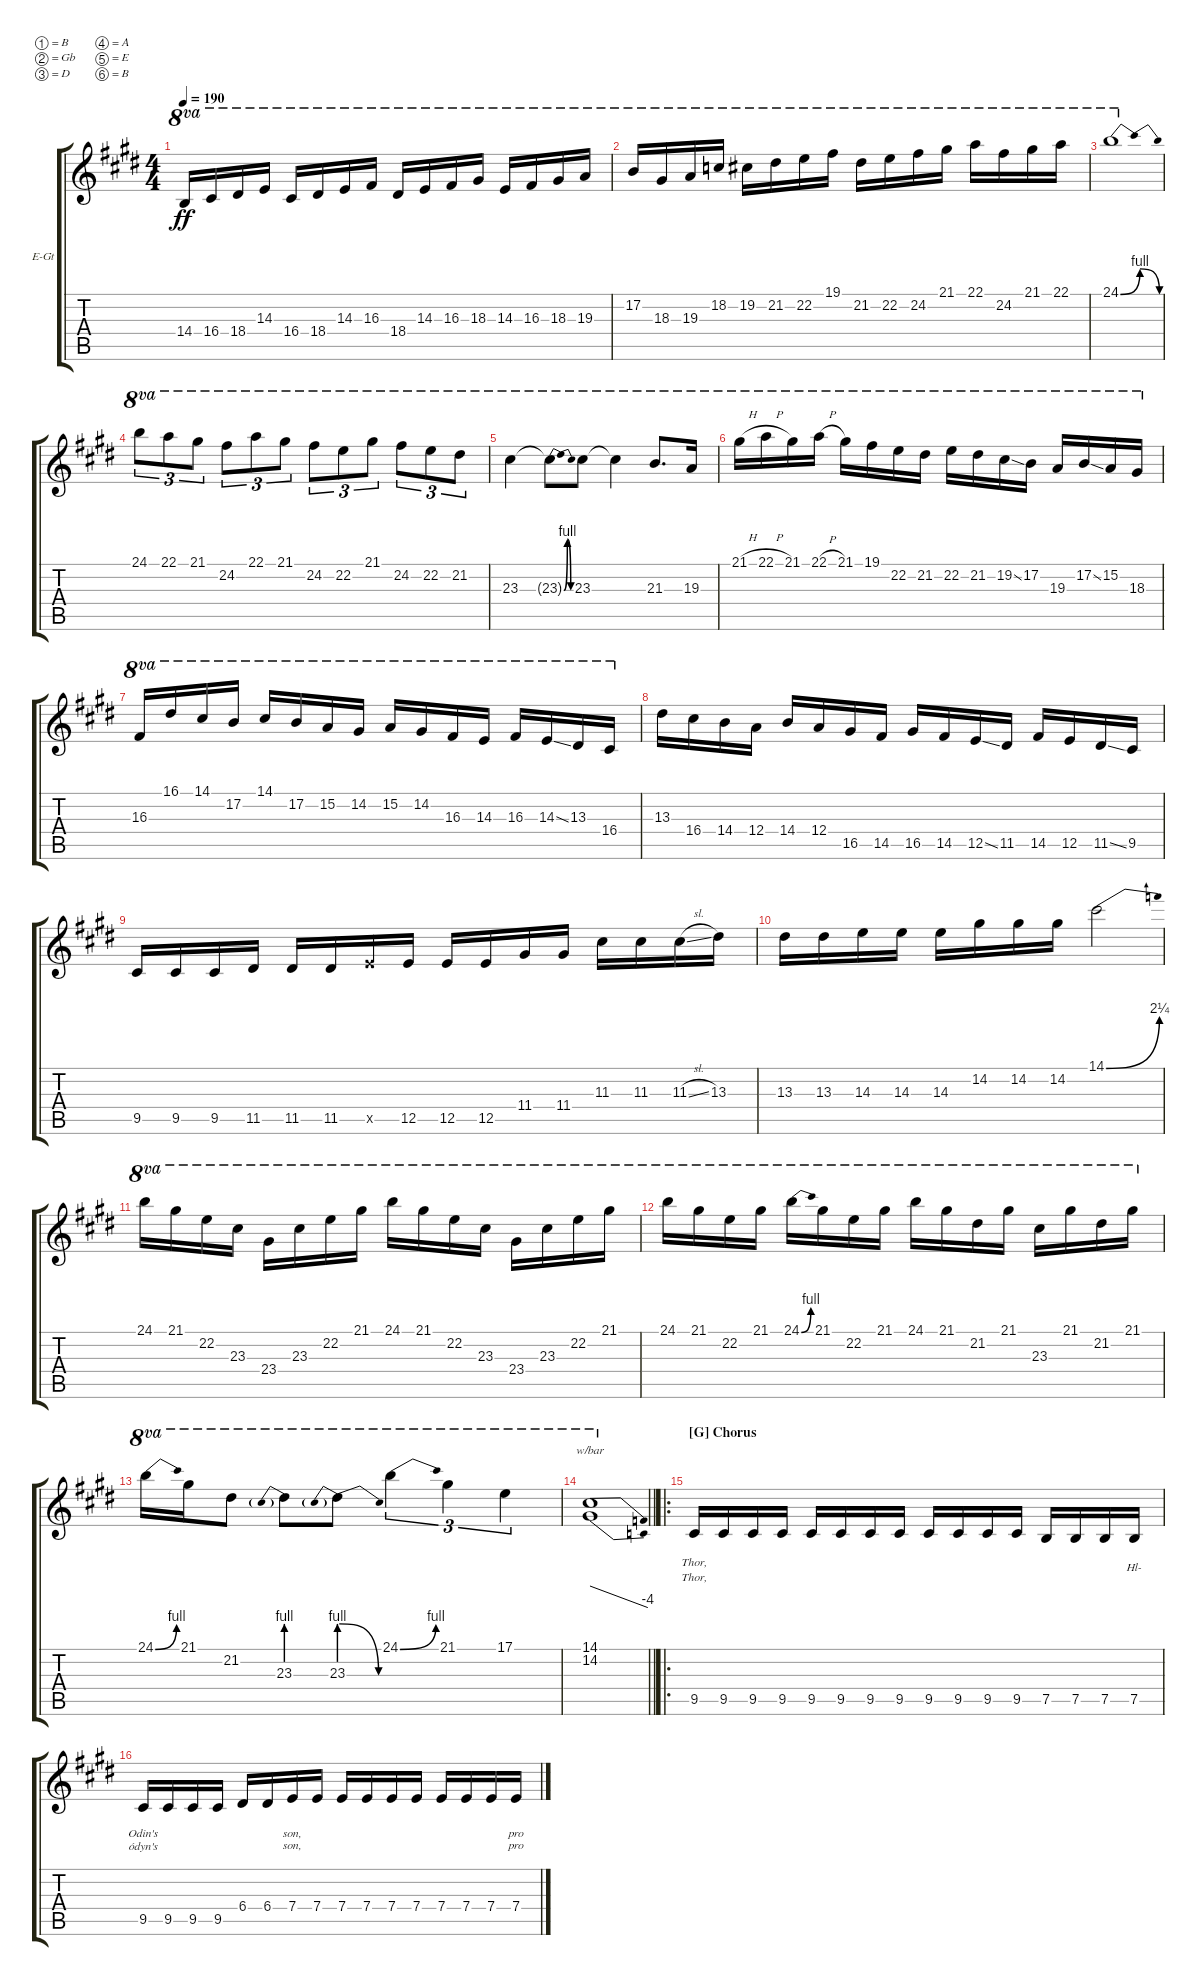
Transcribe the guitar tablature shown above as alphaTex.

\bracketExtendMode groupsimilarinstruments
\firstSystemTrackNameOrientation horizontal
\otherSystemsTrackNameOrientation horizontal
\track ("Lead" "E-Gt") {instrument distortionguitar}
\staff {score tabs}
\tuning (B3 Gb3 D3 A2 E2 B1)
\ts (4 4)
\tempo 190
\clef g2
\scale
0.537428
\ks c#minor
14.4.16{ot 8va lyrics (0 "") lyrics (1 "") lyrics (2 "") lyrics (3 "") lyrics (4 "") dy ff} 16.4.16{ot 8va lyrics (0 "") lyrics (1 "") lyrics (2 "") lyrics (3 "") lyrics (4 "")} 18.4.16{ot 8va lyrics (0 "") lyrics (1 "") lyrics (2 "") lyrics (3 "") lyrics (4 "")} 14.3.16{ot 8va lyrics (0 "") lyrics (1 "") lyrics (2 "") lyrics (3 "") lyrics (4 "")} 16.4.16{ot 8va lyrics (0 "") lyrics (1 "") lyrics (2 "") lyrics (3 "") lyrics (4 "")} 18.4.16{ot 8va lyrics (0 "") lyrics (1 "") lyrics (2 "") lyrics (3 "") lyrics (4 "")} 14.3.16{ot 8va lyrics (0 "") lyrics (1 "") lyrics (2 "") lyrics (3 "") lyrics (4 "")} 16.3.16{ot 8va lyrics (0 "") lyrics (1 "") lyrics (2 "") lyrics (3 "") lyrics (4 "")} 18.4.16{ot 8va lyrics (0 "") lyrics (1 "") lyrics (2 "") lyrics (3 "") lyrics (4 "")} 14.3.16{ot 8va lyrics (0 "") lyrics (1 "") lyrics (2 "") lyrics (3 "") lyrics (4 "")} 16.3.16{ot 8va lyrics (0 "") lyrics (1 "") lyrics (2 "") lyrics (3 "") lyrics (4 "")} 18.3.16{ot 8va lyrics (0 "") lyrics (1 "") lyrics (2 "") lyrics (3 "") lyrics (4 "")} 14.3.16{ot 8va lyrics (0 "") lyrics (1 "") lyrics (2 "") lyrics (3 "") lyrics (4 "")} 16.3.16{ot 8va lyrics (0 "") lyrics (1 "") lyrics (2 "") lyrics (3 "") lyrics (4 "")} 18.3.16{ot 8va lyrics (0 "") lyrics (1 "") lyrics (2 "") lyrics (3 "") lyrics (4 "")} 19.3.16{ot 8va lyrics (0 "") lyrics (1 "") lyrics (2 "") lyrics (3 "") lyrics (4 "")} |
\scale
0.402564 17.2.16{ot 8va lyrics (0 "") lyrics (1 "") lyrics (2 "") lyrics (3 "") lyrics (4 "")} 18.3.16{ot 8va lyrics (0 "") lyrics (1 "") lyrics (2 "") lyrics (3 "") lyrics (4 "")} 19.3.16{ot 8va lyrics (0 "") lyrics (1 "") lyrics (2 "") lyrics (3 "") lyrics (4 "")} 18.2.16{ot 8va lyrics (0 "") lyrics (1 "") lyrics (2 "") lyrics (3 "") lyrics (4 "")} 19.2.16{ot 8va lyrics (0 "") lyrics (1 "") lyrics (2 "") lyrics (3 "") lyrics (4 "")} 21.2.16{ot 8va lyrics (0 "") lyrics (1 "") lyrics (2 "") lyrics (3 "") lyrics (4 "")} 22.2.16{ot 8va lyrics (0 "") lyrics (1 "") lyrics (2 "") lyrics (3 "") lyrics (4 "")} 19.1.16{ot 8va lyrics (0 "") lyrics (1 "") lyrics (2 "") lyrics (3 "") lyrics (4 "")} 21.2.16{ot 8va lyrics (0 "") lyrics (1 "") lyrics (2 "") lyrics (3 "") lyrics (4 "")} 22.2.16{ot 8va lyrics (0 "") lyrics (1 "") lyrics (2 "") lyrics (3 "") lyrics (4 "")} 24.2.16{ot 8va lyrics (0 "") lyrics (1 "") lyrics (2 "") lyrics (3 "") lyrics (4 "")} 21.1.16{ot 8va lyrics (0 "") lyrics (1 "") lyrics (2 "") lyrics (3 "") lyrics (4 "")} 22.1.16{ot 8va lyrics (0 "") lyrics (1 "") lyrics (2 "") lyrics (3 "") lyrics (4 "")} 24.2.16{ot 8va lyrics (0 "") lyrics (1 "") lyrics (2 "") lyrics (3 "") lyrics (4 "")} 21.1.16{ot 8va lyrics (0 "") lyrics (1 "") lyrics (2 "") lyrics (3 "") lyrics (4 "")} 22.1.16{ot 8va lyrics (0 "") lyrics (1 "") lyrics (2 "") lyrics (3 "") lyrics (4 "")} |
\scale
0.0604698 24.1{be (bendrelease 0 0 30 4 30 4 60 0)}.1{ot 8va lyrics (0 "") lyrics (1 "") lyrics (2 "") lyrics (3 "") lyrics (4 "")} |
24.1.8{tu (3 2) ot 8va lyrics (0 "") lyrics (1 "") lyrics (2 "") lyrics (3 "") lyrics (4 "")} 22.1.8{tu (3 2) ot 8va lyrics (0 "") lyrics (1 "") lyrics (2 "") lyrics (3 "") lyrics (4 "")} 21.1.8{tu (3 2) ot 8va lyrics (0 "") lyrics (1 "") lyrics (2 "") lyrics (3 "") lyrics (4 "")} 24.2.8{tu (3 2) ot 8va lyrics (0 "") lyrics (1 "") lyrics (2 "") lyrics (3 "") lyrics (4 "")} 22.1.8{tu (3 2) ot 8va lyrics (0 "") lyrics (1 "") lyrics (2 "") lyrics (3 "") lyrics (4 "")} 21.1.8{tu (3 2) ot 8va lyrics (0 "") lyrics (1 "") lyrics (2 "") lyrics (3 "") lyrics (4 "")} 24.2.8{tu (3 2) ot 8va lyrics (0 "") lyrics (1 "") lyrics (2 "") lyrics (3 "") lyrics (4 "")} 22.2.8{tu (3 2) ot 8va lyrics (0 "") lyrics (1 "") lyrics (2 "") lyrics (3 "") lyrics (4 "")} 21.1.8{tu (3 2) ot 8va lyrics (0 "") lyrics (1 "") lyrics (2 "") lyrics (3 "") lyrics (4 "")} 24.2.8{tu (3 2) ot 8va lyrics (0 "") lyrics (1 "") lyrics (2 "") lyrics (3 "") lyrics (4 "")} 22.2.8{tu (3 2) ot 8va lyrics (0 "") lyrics (1 "") lyrics (2 "") lyrics (3 "") lyrics (4 "")} 21.2.8{tu (3 2) ot 8va lyrics (0 "") lyrics (1 "") lyrics (2 "") lyrics (3 "") lyrics (4 "")} |
23.3.4{ot 8va lyrics (0 "") lyrics (1 "") lyrics (2 "") lyrics (3 "") lyrics (4 "")} 23.3{be (bendrelease 0 0 10.2 4 20.4 4 30 0) t}.8{ot 8va lyrics (0 "") lyrics (1 "") lyrics (2 "") lyrics (3 "") lyrics (4 "")} 23.3.8{ot 8va lyrics (0 "") lyrics (1 "") lyrics (2 "") lyrics (3 "") lyrics (4 "")} 23.3{t}.4{ot 8va lyrics (0 "") lyrics (1 "") lyrics (2 "") lyrics (3 "") lyrics (4 "")} 21.3.8{d ot 8va lyrics (0 "") lyrics (1 "") lyrics (2 "") lyrics (3 "") lyrics (4 "")} 19.3.16{ot 8va lyrics (0 "") lyrics (1 "") lyrics (2 "") lyrics (3 "") lyrics (4 "")} |
21.1{h}.16{ot 8va lyrics (0 "") lyrics (1 "") lyrics (2 "") lyrics (3 "") lyrics (4 "")} 22.1{h}.16{ot 8va lyrics (0 "") lyrics (1 "") lyrics (2 "") lyrics (3 "") lyrics (4 "")} 21.1.16{ot 8va lyrics (0 "") lyrics (1 "") lyrics (2 "") lyrics (3 "") lyrics (4 "")} 22.1{h}.16{ot 8va lyrics (0 "") lyrics (1 "") lyrics (2 "") lyrics (3 "") lyrics (4 "")} 21.1.16{ot 8va lyrics (0 "") lyrics (1 "") lyrics (2 "") lyrics (3 "") lyrics (4 "")} 19.1.16{ot 8va lyrics (0 "") lyrics (1 "") lyrics (2 "") lyrics (3 "") lyrics (4 "")} 22.2.16{ot 8va lyrics (0 "") lyrics (1 "") lyrics (2 "") lyrics (3 "") lyrics (4 "")} 21.2.16{ot 8va lyrics (0 "") lyrics (1 "") lyrics (2 "") lyrics (3 "") lyrics (4 "")} 22.2.16{ot 8va lyrics (0 "") lyrics (1 "") lyrics (2 "") lyrics (3 "") lyrics (4 "")} 21.2.16{ot 8va lyrics (0 "") lyrics (1 "") lyrics (2 "") lyrics (3 "") lyrics (4 "")} 19.2{ss}.16{ot 8va lyrics (0 "") lyrics (1 "") lyrics (2 "") lyrics (3 "") lyrics (4 "")} 17.2.16{ot 8va lyrics (0 "") lyrics (1 "") lyrics (2 "") lyrics (3 "") lyrics (4 "")} 19.3.16{ot 8va lyrics (0 "") lyrics (1 "") lyrics (2 "") lyrics (3 "") lyrics (4 "")} 17.2{ss}.16{ot 8va lyrics (0 "") lyrics (1 "") lyrics (2 "") lyrics (3 "") lyrics (4 "")} 15.2.16{ot 8va lyrics (0 "") lyrics (1 "") lyrics (2 "") lyrics (3 "") lyrics (4 "")} 18.3.16{ot 8va lyrics (0 "") lyrics (1 "") lyrics (2 "") lyrics (3 "") lyrics (4 "")} |
\scale
0.528517 16.3.16{ot 8va lyrics (0 "") lyrics (1 "") lyrics (2 "") lyrics (3 "") lyrics (4 "")} 16.1.16{ot 8va lyrics (0 "") lyrics (1 "") lyrics (2 "") lyrics (3 "") lyrics (4 "")} 14.1.16{ot 8va lyrics (0 "") lyrics (1 "") lyrics (2 "") lyrics (3 "") lyrics (4 "")} 17.2.16{ot 8va lyrics (0 "") lyrics (1 "") lyrics (2 "") lyrics (3 "") lyrics (4 "")} 14.1.16{ot 8va lyrics (0 "") lyrics (1 "") lyrics (2 "") lyrics (3 "") lyrics (4 "")} 17.2.16{ot 8va lyrics (0 "") lyrics (1 "") lyrics (2 "") lyrics (3 "") lyrics (4 "")} 15.2.16{ot 8va lyrics (0 "") lyrics (1 "") lyrics (2 "") lyrics (3 "") lyrics (4 "")} 14.2.16{ot 8va lyrics (0 "") lyrics (1 "") lyrics (2 "") lyrics (3 "") lyrics (4 "")} 15.2.16{ot 8va lyrics (0 "") lyrics (1 "") lyrics (2 "") lyrics (3 "") lyrics (4 "")} 14.2.16{ot 8va lyrics (0 "") lyrics (1 "") lyrics (2 "") lyrics (3 "") lyrics (4 "")} 16.3.16{ot 8va lyrics (0 "") lyrics (1 "") lyrics (2 "") lyrics (3 "") lyrics (4 "")} 14.3.16{ot 8va lyrics (0 "") lyrics (1 "") lyrics (2 "") lyrics (3 "") lyrics (4 "")} 16.3.16{ot 8va lyrics (0 "") lyrics (1 "") lyrics (2 "") lyrics (3 "") lyrics (4 "")} 14.3{ss}.16{ot 8va lyrics (0 "") lyrics (1 "") lyrics (2 "") lyrics (3 "") lyrics (4 "")} 13.3.16{ot 8va lyrics (0 "") lyrics (1 "") lyrics (2 "") lyrics (3 "") lyrics (4 "")} 16.4.16{ot 8va lyrics (0 "") lyrics (1 "") lyrics (2 "") lyrics (3 "") lyrics (4 "")} |
\scale
0.47151 13.3.16{lyrics (0 "") lyrics (1 "") lyrics (2 "") lyrics (3 "") lyrics (4 "")} 16.4.16{lyrics (0 "") lyrics (1 "") lyrics (2 "") lyrics (3 "") lyrics (4 "")} 14.4.16{lyrics (0 "") lyrics (1 "") lyrics (2 "") lyrics (3 "") lyrics (4 "")} 12.4.16{lyrics (0 "") lyrics (1 "") lyrics (2 "") lyrics (3 "") lyrics (4 "")} 14.4.16{lyrics (0 "") lyrics (1 "") lyrics (2 "") lyrics (3 "") lyrics (4 "")} 12.4.16{lyrics (0 "") lyrics (1 "") lyrics (2 "") lyrics (3 "") lyrics (4 "")} 16.5.16{lyrics (0 "") lyrics (1 "") lyrics (2 "") lyrics (3 "") lyrics (4 "")} 14.5.16{lyrics (0 "") lyrics (1 "") lyrics (2 "") lyrics (3 "") lyrics (4 "")} 16.5.16{lyrics (0 "") lyrics (1 "") lyrics (2 "") lyrics (3 "") lyrics (4 "")} 14.5.16{lyrics (0 "") lyrics (1 "") lyrics (2 "") lyrics (3 "") lyrics (4 "")} 12.5{ss}.16{lyrics (0 "") lyrics (1 "") lyrics (2 "") lyrics (3 "") lyrics (4 "")} 11.5.16{lyrics (0 "") lyrics (1 "") lyrics (2 "") lyrics (3 "") lyrics (4 "")} 14.5.16{lyrics (0 "") lyrics (1 "") lyrics (2 "") lyrics (3 "") lyrics (4 "")} 12.5.16{lyrics (0 "") lyrics (1 "") lyrics (2 "") lyrics (3 "") lyrics (4 "")} 11.5{ss}.16{lyrics (0 "") lyrics (1 "") lyrics (2 "") lyrics (3 "") lyrics (4 "")} 9.5.16{lyrics (0 "") lyrics (1 "") lyrics (2 "") lyrics (3 "") lyrics (4 "")} |
\scale
0.529317 9.5.16{lyrics (0 "") lyrics (1 "") lyrics (2 "") lyrics (3 "") lyrics (4 "")} 9.5.16{lyrics (0 "") lyrics (1 "") lyrics (2 "") lyrics (3 "") lyrics (4 "")} 9.5.16{lyrics (0 "") lyrics (1 "") lyrics (2 "") lyrics (3 "") lyrics (4 "")} 11.5.16{lyrics (0 "") lyrics (1 "") lyrics (2 "") lyrics (3 "") lyrics (4 "")} 11.5.16{lyrics (0 "") lyrics (1 "") lyrics (2 "") lyrics (3 "") lyrics (4 "")} 11.5.16{lyrics (0 "") lyrics (1 "") lyrics (2 "") lyrics (3 "") lyrics (4 "")} 12.5{x}.16{lyrics (0 "") lyrics (1 "") lyrics (2 "") lyrics (3 "") lyrics (4 "")} 12.5.16{lyrics (0 "") lyrics (1 "") lyrics (2 "") lyrics (3 "") lyrics (4 "")} 12.5.16{lyrics (0 "") lyrics (1 "") lyrics (2 "") lyrics (3 "") lyrics (4 "")} 12.5.16{lyrics (0 "") lyrics (1 "") lyrics (2 "") lyrics (3 "") lyrics (4 "")} 11.4.16{lyrics (0 "") lyrics (1 "") lyrics (2 "") lyrics (3 "") lyrics (4 "")} 11.4.16{lyrics (0 "") lyrics (1 "") lyrics (2 "") lyrics (3 "") lyrics (4 "")} 11.3.16{lyrics (0 "") lyrics (1 "") lyrics (2 "") lyrics (3 "") lyrics (4 "")} 11.3.16{lyrics (0 "") lyrics (1 "") lyrics (2 "") lyrics (3 "") lyrics (4 "")} 11.3{sl}.16{lyrics (0 "") lyrics (1 "") lyrics (2 "") lyrics (3 "") lyrics (4 "")} 13.3.16{lyrics (0 "") lyrics (1 "") lyrics (2 "") lyrics (3 "") lyrics (4 "")} |
\scale
0.470641 13.3.16{lyrics (0 "") lyrics (1 "") lyrics (2 "") lyrics (3 "") lyrics (4 "")} 13.3.16{lyrics (0 "") lyrics (1 "") lyrics (2 "") lyrics (3 "") lyrics (4 "")} 14.3.16{lyrics (0 "") lyrics (1 "") lyrics (2 "") lyrics (3 "") lyrics (4 "")} 14.3.16{lyrics (0 "") lyrics (1 "") lyrics (2 "") lyrics (3 "") lyrics (4 "")} 14.3.16{lyrics (0 "") lyrics (1 "") lyrics (2 "") lyrics (3 "") lyrics (4 "")} 14.2.16{lyrics (0 "") lyrics (1 "") lyrics (2 "") lyrics (3 "") lyrics (4 "")} 14.2.16{lyrics (0 "") lyrics (1 "") lyrics (2 "") lyrics (3 "") lyrics (4 "")} 14.2.16{lyrics (0 "") lyrics (1 "") lyrics (2 "") lyrics (3 "") lyrics (4 "")} 14.1{be (bend 0 0 60 9)}.2{lyrics (0 "") lyrics (1 "") lyrics (2 "") lyrics (3 "") lyrics (4 "")} |
\scale
0.532705 24.1.16{ot 8va lyrics (0 "") lyrics (1 "") lyrics (2 "") lyrics (3 "") lyrics (4 "")} 21.1.16{ot 8va lyrics (0 "") lyrics (1 "") lyrics (2 "") lyrics (3 "") lyrics (4 "")} 22.2.16{ot 8va lyrics (0 "") lyrics (1 "") lyrics (2 "") lyrics (3 "") lyrics (4 "")} 23.3.16{ot 8va lyrics (0 "") lyrics (1 "") lyrics (2 "") lyrics (3 "") lyrics (4 "")} 23.4.16{ot 8va lyrics (0 "") lyrics (1 "") lyrics (2 "") lyrics (3 "") lyrics (4 "")} 23.3.16{ot 8va lyrics (0 "") lyrics (1 "") lyrics (2 "") lyrics (3 "") lyrics (4 "")} 22.2.16{ot 8va lyrics (0 "") lyrics (1 "") lyrics (2 "") lyrics (3 "") lyrics (4 "")} 21.1.16{ot 8va lyrics (0 "") lyrics (1 "") lyrics (2 "") lyrics (3 "") lyrics (4 "")} 24.1.16{ot 8va lyrics (0 "") lyrics (1 "") lyrics (2 "") lyrics (3 "") lyrics (4 "")} 21.1.16{ot 8va lyrics (0 "") lyrics (1 "") lyrics (2 "") lyrics (3 "") lyrics (4 "")} 22.2.16{ot 8va lyrics (0 "") lyrics (1 "") lyrics (2 "") lyrics (3 "") lyrics (4 "")} 23.3.16{ot 8va lyrics (0 "") lyrics (1 "") lyrics (2 "") lyrics (3 "") lyrics (4 "")} 23.4.16{ot 8va lyrics (0 "") lyrics (1 "") lyrics (2 "") lyrics (3 "") lyrics (4 "")} 23.3.16{ot 8va lyrics (0 "") lyrics (1 "") lyrics (2 "") lyrics (3 "") lyrics (4 "")} 22.2.16{ot 8va lyrics (0 "") lyrics (1 "") lyrics (2 "") lyrics (3 "") lyrics (4 "")} 21.1.16{ot 8va lyrics (0 "") lyrics (1 "") lyrics (2 "") lyrics (3 "") lyrics (4 "")} |
\scale
0.467236 24.1.16{ot 8va lyrics (0 "") lyrics (1 "") lyrics (2 "") lyrics (3 "") lyrics (4 "")} 21.1.16{ot 8va lyrics (0 "") lyrics (1 "") lyrics (2 "") lyrics (3 "") lyrics (4 "")} 22.2.16{ot 8va lyrics (0 "") lyrics (1 "") lyrics (2 "") lyrics (3 "") lyrics (4 "")} 21.1.16{ot 8va lyrics (0 "") lyrics (1 "") lyrics (2 "") lyrics (3 "") lyrics (4 "")} 24.1{be (bend 0 0 60 4)}.16{ot 8va lyrics (0 "") lyrics (1 "") lyrics (2 "") lyrics (3 "") lyrics (4 "")} 21.1.16{ot 8va lyrics (0 "") lyrics (1 "") lyrics (2 "") lyrics (3 "") lyrics (4 "")} 22.2.16{ot 8va lyrics (0 "") lyrics (1 "") lyrics (2 "") lyrics (3 "") lyrics (4 "")} 21.1.16{ot 8va lyrics (0 "") lyrics (1 "") lyrics (2 "") lyrics (3 "") lyrics (4 "")} 24.1.16{ot 8va lyrics (0 "") lyrics (1 "") lyrics (2 "") lyrics (3 "") lyrics (4 "")} 21.1.16{ot 8va lyrics (0 "") lyrics (1 "") lyrics (2 "") lyrics (3 "") lyrics (4 "")} 21.2.16{ot 8va lyrics (0 "") lyrics (1 "") lyrics (2 "") lyrics (3 "") lyrics (4 "")} 21.1.16{ot 8va lyrics (0 "") lyrics (1 "") lyrics (2 "") lyrics (3 "") lyrics (4 "")} 23.3.16{ot 8va lyrics (0 "") lyrics (1 "") lyrics (2 "") lyrics (3 "") lyrics (4 "")} 21.1.16{ot 8va lyrics (0 "") lyrics (1 "") lyrics (2 "") lyrics (3 "") lyrics (4 "")} 21.2.16{ot 8va lyrics (0 "") lyrics (1 "") lyrics (2 "") lyrics (3 "") lyrics (4 "")} 21.1.16{ot 8va lyrics (0 "") lyrics (1 "") lyrics (2 "") lyrics (3 "") lyrics (4 "")} |
\scale
0.321627 24.1{be (bend 0 0 60 4)}.16{ot 8va lyrics (0 "") lyrics (1 "") lyrics (2 "") lyrics (3 "") lyrics (4 "")} 21.1.16{ot 8va lyrics (0 "") lyrics (1 "") lyrics (2 "") lyrics (3 "") lyrics (4 "")} 21.2.8{ot 8va lyrics (0 "") lyrics (1 "") lyrics (2 "") lyrics (3 "") lyrics (4 "")} 23.3{be (prebend 0 4 60 4)}.8{ot 8va lyrics (0 "") lyrics (1 "") lyrics (2 "") lyrics (3 "") lyrics (4 "")} 23.3{be (prebendrelease 0 4 60 0)}.8{ot 8va lyrics (0 "") lyrics (1 "") lyrics (2 "") lyrics (3 "") lyrics (4 "")} 24.1{be (bend 0 0 60 4)}.4{tu (3 2) ot 8va lyrics (0 "") lyrics (1 "") lyrics (2 "") lyrics (3 "") lyrics (4 "")} 21.1.4{tu (3 2) ot 8va lyrics (0 "") lyrics (1 "") lyrics (2 "") lyrics (3 "") lyrics (4 "")} 17.1.4{tu (3 2) ot 8va lyrics (0 "") lyrics (1 "") lyrics (2 "") lyrics (3 "") lyrics (4 "")} |
\scale
0.0589858
\barLineRight lightlight
(14.1 14.2).1{tbe (dive default 0 0 60 -16) ot 8va lyrics (0 "") lyrics (1 "") lyrics (2 "") lyrics (3 "") lyrics (4 "")} |
\ro
\section ("G" "Chorus")
\scale
0.31641 9.5.16{lyrics (0 "") lyrics (1 "") lyrics (2 "") lyrics (3 "Thor,") lyrics (4 "Thor,")} 9.5.16{lyrics (0 "") lyrics (1 "") lyrics (2 "") lyrics (3 "") lyrics (4 "")} 9.5.16{lyrics (0 "") lyrics (1 "") lyrics (2 "") lyrics (3 "") lyrics (4 "")} 9.5.16{lyrics (0 "") lyrics (1 "") lyrics (2 "") lyrics (3 "") lyrics (4 "")} 9.5.16{lyrics (0 "") lyrics (1 "") lyrics (2 "") lyrics (3 "") lyrics (4 "")} 9.5.16{lyrics (0 "") lyrics (1 "") lyrics (2 "") lyrics (3 "") lyrics (4 "")} 9.5.16{lyrics (0 "") lyrics (1 "") lyrics (2 "") lyrics (3 "") lyrics (4 "")} 9.5.16{lyrics (0 "") lyrics (1 "") lyrics (2 "") lyrics (3 "") lyrics (4 "")} 9.5.16{lyrics (0 "") lyrics (1 "") lyrics (2 "") lyrics (3 "") lyrics (4 "")} 9.5.16{lyrics (0 "") lyrics (1 "") lyrics (2 "") lyrics (3 "") lyrics (4 "")} 9.5.16{lyrics (0 "") lyrics (1 "") lyrics (2 "") lyrics (3 "") lyrics (4 "")} 9.5.16{lyrics (0 "") lyrics (1 "") lyrics (2 "") lyrics (3 "") lyrics (4 "")} 7.5.16{lyrics (0 "") lyrics (1 "") lyrics (2 "") lyrics (3 "") lyrics (4 "")} 7.5.16{lyrics (0 "") lyrics (1 "") lyrics (2 "") lyrics (3 "") lyrics (4 "")} 7.5.16{lyrics (0 "") lyrics (1 "") lyrics (2 "") lyrics (3 "") lyrics (4 "")} 7.5.16{lyrics (0 "") lyrics (1 "") lyrics (2 "") lyrics (3 "") lyrics (4 "Hl-")} |
\scale
0.302922 9.5.16{lyrics (0 "") lyrics (1 "") lyrics (2 "") lyrics (3 "Odin's") lyrics (4 "ódyn's")} 9.5.16{lyrics (0 "") lyrics (1 "") lyrics (2 "") lyrics (3 "") lyrics (4 "")} 9.5.16{lyrics (0 "") lyrics (1 "") lyrics (2 "") lyrics (3 "") lyrics (4 "")} 9.5.16{lyrics (0 "") lyrics (1 "") lyrics (2 "") lyrics (3 "") lyrics (4 "")} 6.4.16{lyrics (0 "") lyrics (1 "") lyrics (2 "") lyrics (3 "") lyrics (4 "")} 6.4.16{lyrics (0 "") lyrics (1 "") lyrics (2 "") lyrics (3 "") lyrics (4 "")} 7.4.16{lyrics (0 "") lyrics (1 "") lyrics (2 "") lyrics (3 "son,") lyrics (4 "son,")} 7.4.16{lyrics (0 "") lyrics (1 "") lyrics (2 "") lyrics (3 "") lyrics (4 "")} 7.4.16{lyrics (0 "") lyrics (1 "") lyrics (2 "") lyrics (3 "") lyrics (4 "")} 7.4.16{lyrics (0 "") lyrics (1 "") lyrics (2 "") lyrics (3 "") lyrics (4 "")} 7.4.16{lyrics (0 "") lyrics (1 "") lyrics (2 "") lyrics (3 "") lyrics (4 "")} 7.4.16{lyrics (0 "") lyrics (1 "") lyrics (2 "") lyrics (3 "") lyrics (4 "")} 7.4.16{lyrics (0 "") lyrics (1 "") lyrics (2 "") lyrics (3 "") lyrics (4 "")} 7.4.16{lyrics (0 "") lyrics (1 "") lyrics (2 "") lyrics (3 "") lyrics (4 "")} 7.4.16{lyrics (0 "") lyrics (1 "") lyrics (2 "") lyrics (3 "") lyrics (4 "")} 7.4.16{lyrics (0 "") lyrics (1 "") lyrics (2 "") lyrics (3 "pro") lyrics (4 "pro")}
